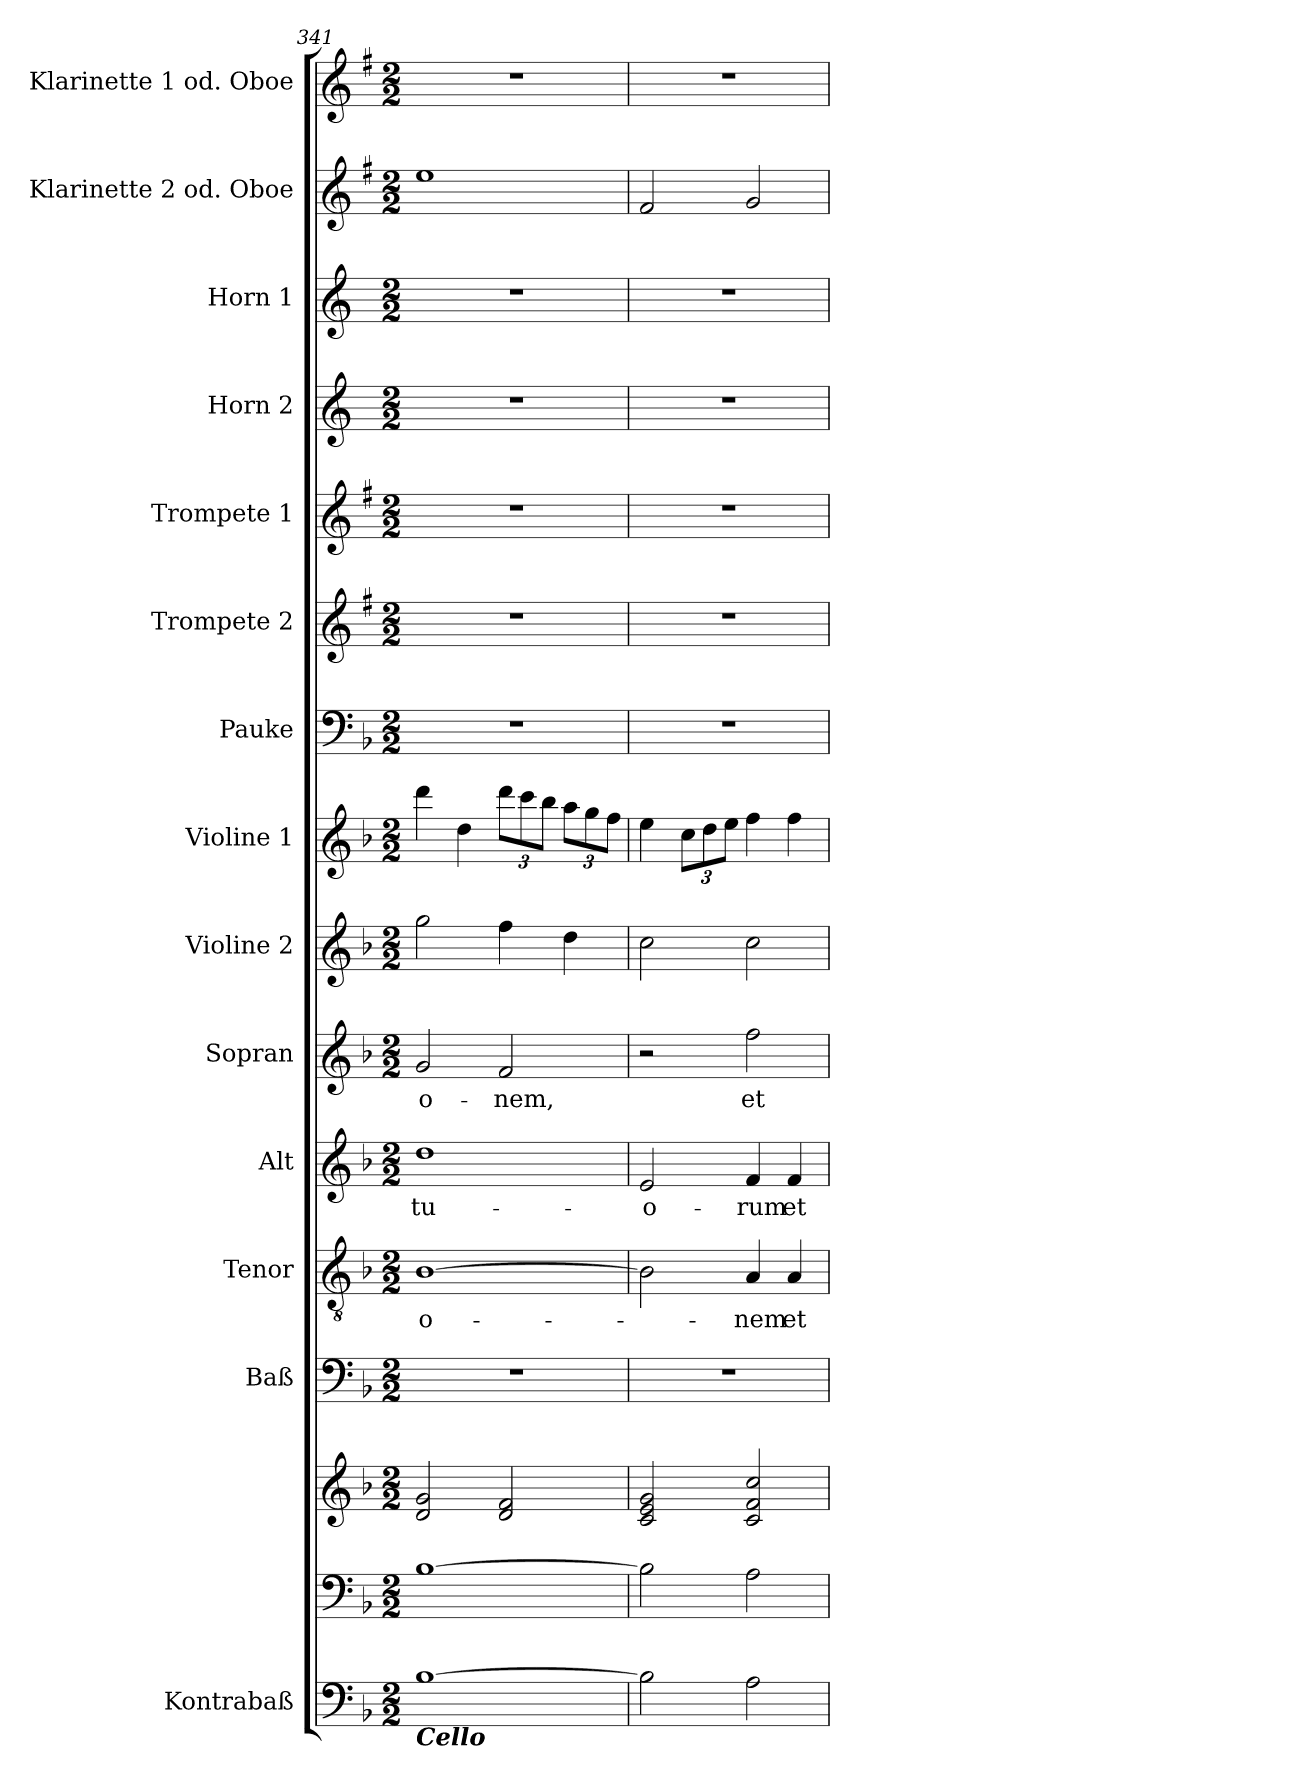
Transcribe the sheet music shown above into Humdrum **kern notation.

**kern	**kern	**kern	**kern	**kern	**text	**kern	**text	**kern	**text	**kern	**kern	**kern	**kern	**kern	**kern	**kern	**kern	**kern
*part15	*part14	*part14	*part13	*part12	*part12	*part11	*part11	*part10	*part10	*part9	*part8	*part7	*part6	*part5	*part4	*part3	*part2	*part1
*staff16	*staff15	*staff14	*staff13	*staff12	*staff12	*staff11	*staff11	*staff10	*staff10	*staff9	*staff8	*staff7	*staff6	*staff5	*staff4	*staff3	*staff2	*staff1
*I"Kontrabaß	*	*	*I"Baß	*I"Tenor	*	*I"Alt	*	*I"Sopran	*	*I"Violine 2	*I"Violine 1	*I"Pauke	*I"Trompete 2	*I"Trompete 1	*I"Horn 2	*I"Horn 1	*I"Klarinette 2 od. Oboe	*I"Klarinette 1 od. Oboe
*	*	*	*	*	*	*	*	*	*	*	*	*	*I'Tpt	*I'Tpt	*I'Hn	*I'Hn	*	*
*clefF4	*clefF4	*clefG2	*clefF4	*clefGv2	*	*clefG2	*	*clefG2	*	*clefG2	*clefG2	*clefF4	*clefG2	*clefG2	*clefG2	*clefG2	*clefG2	*clefG2
*ITrd7c12	*	*	*	*	*	*	*	*	*	*	*	*	*ITrd1c2	*ITrd1c2	*ITrd4c7	*ITrd4c7	*ITrd1c2	*ITrd1c2
*k[b-]	*k[b-]	*k[b-]	*k[b-]	*k[b-]	*	*k[b-]	*	*k[b-]	*	*k[b-]	*k[b-]	*k[b-]	*k[b-]	*k[b-]	*k[b-]	*k[b-]	*k[b-]	*k[b-]
*F:	*F:	*F:	*F:	*F:	*	*F:	*	*F:	*	*F:	*F:	*F:	*F:	*F:	*F:	*F:	*F:	*F:
*M2/2	*M2/2	*M2/2	*M2/2	*M2/2	*	*M2/2	*	*M2/2	*	*M2/2	*M2/2	*M2/2	*M2/2	*M2/2	*M2/2	*M2/2	*M2/2	*M2/2
=341	=341	=341	=341	=341	=341	=341	=341	=341	=341	=341	=341	=341	=341	=341	=341	=341	=341	=341
!LO:TX:b:Bi:t=Cello	!	!	!	!	!	!	!	!	!	!	!	!	!	!	!	!	!	!
!	!	!	!	!	!LO:LY:b	!	!LO:LY:b	!	!LO:LY:b	!	!	!	!	!	!	!	!	!
[1BB-	[1B-	2d/ 2g/	1r	[1B-	-o-	1dd	-tu-	2g/	-o-	2gg\	4ddd\	1r	1r	1r	1r	1r	1dd	1r
.	.	.	.	.	.	.	.	.	.	.	4dd\	.	.	.	.	.	.	.
!	!	!	!	!	!	!	!	!	!LO:LY:b	!	!	!	!	!	!	!	!	!
*	*	*	*	*	*	*	*	*	*	*	*Xbrackettup	*	*	*	*	*	*	*
.	.	2d/ 2f/	.	.	.	.	.	2f/	-nem,	4ff\	12ddd\L	.	.	.	.	.	.	.
.	.	.	.	.	.	.	.	.	.	.	12ccc\	.	.	.	.	.	.	.
.	.	.	.	.	.	.	.	.	.	.	12bb-\J	.	.	.	.	.	.	.
.	.	.	.	.	.	.	.	.	.	4dd\	12aa\L	.	.	.	.	.	.	.
.	.	.	.	.	.	.	.	.	.	.	12gg\	.	.	.	.	.	.	.
.	.	.	.	.	.	.	.	.	.	.	12ff\J	.	.	.	.	.	.	.
=342	=342	=342	=342	=342	=342	=342	=342	=342	=342	=342	=342	=342	=342	=342	=342	=342	=342	=342
!	!	!	!	!	!	!	!LO:LY:b	!	!	!	!	!	!	!	!	!	!	!
2BB-\]	2B-\]	2c/ 2e/ 2g/	1r	2B-\]	.	2e/	-o-	2r	.	2cc\	4ee\	1r	1r	1r	1r	1r	2e/	1r
.	.	.	.	.	.	.	.	.	.	.	12cc\L	.	.	.	.	.	.	.
.	.	.	.	.	.	.	.	.	.	.	12dd\	.	.	.	.	.	.	.
.	.	.	.	.	.	.	.	.	.	.	12ee\J	.	.	.	.	.	.	.
!	!	!	!	!	!LO:LY:b	!	!LO:LY:b	!	!LO:LY:b	!	!	!	!	!	!	!	!	!
2AA\	2A\	2c/ 2f/ 2cc/	.	4A/	-nem	4f/	-rum	2ff\	et	2cc\	4ff\	.	.	.	.	.	2f/	.
!	!	!	!	!	!LO:LY:b	!	!LO:LY:b	!	!	!	!	!	!	!	!	!	!	!
.	.	.	.	4A/	et	4f/	et	.	.	.	4ff\	.	.	.	.	.	.	.
=	=	=	=	=	=	=	=	=	=	=	=	=	=	=	=	=	=	=
*-	*-	*-	*-	*-	*-	*-	*-	*-	*-	*-	*-	*-	*-	*-	*-	*-	*-	*-
